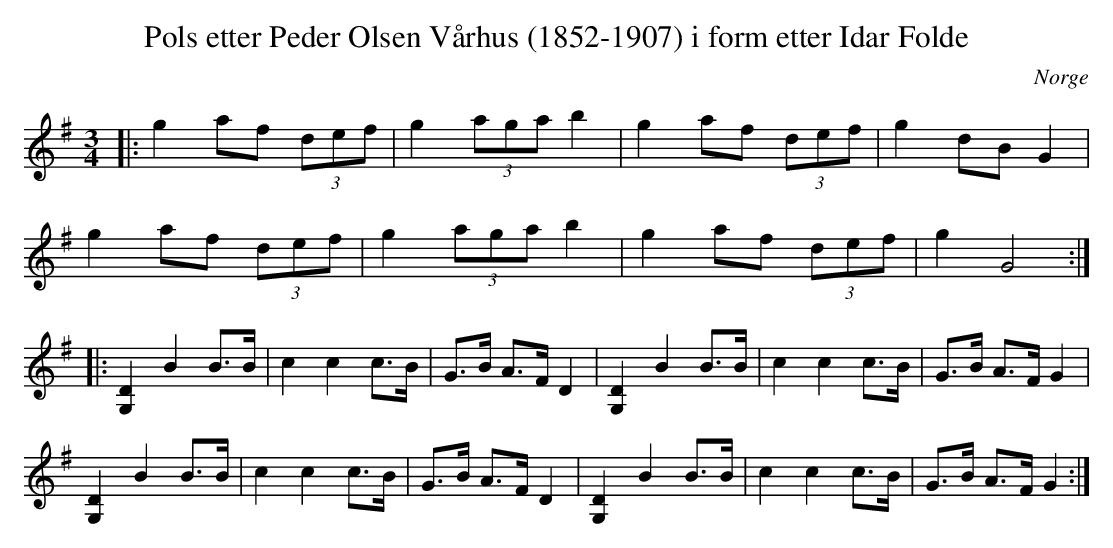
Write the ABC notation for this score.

X:1
T:Pols etter Peder Olsen Vårhus (1852-1907) i form etter Idar Folde
O:Norge
M:3/4
L:1/8
K:G
|: g2 af (3def | g2 (3aga b2 | g2 af (3def | g2 dB G2 |
   g2 af (3def | g2 (3aga b2 | g2 af (3def | g2 G4 :|
|: [G,D]2B2 B>B  | c2 c2 c>B | G>B A>F D2 | [G,D]2B2 B>B  | c2 c2 c>B | G>B A>F G2  |
   [G,D]2B2 B>B  | c2 c2 c>B | G>B A>F D2 | [G,D]2B2 B>B  | c2 c2 c>B | G>B A>F G2 :|
